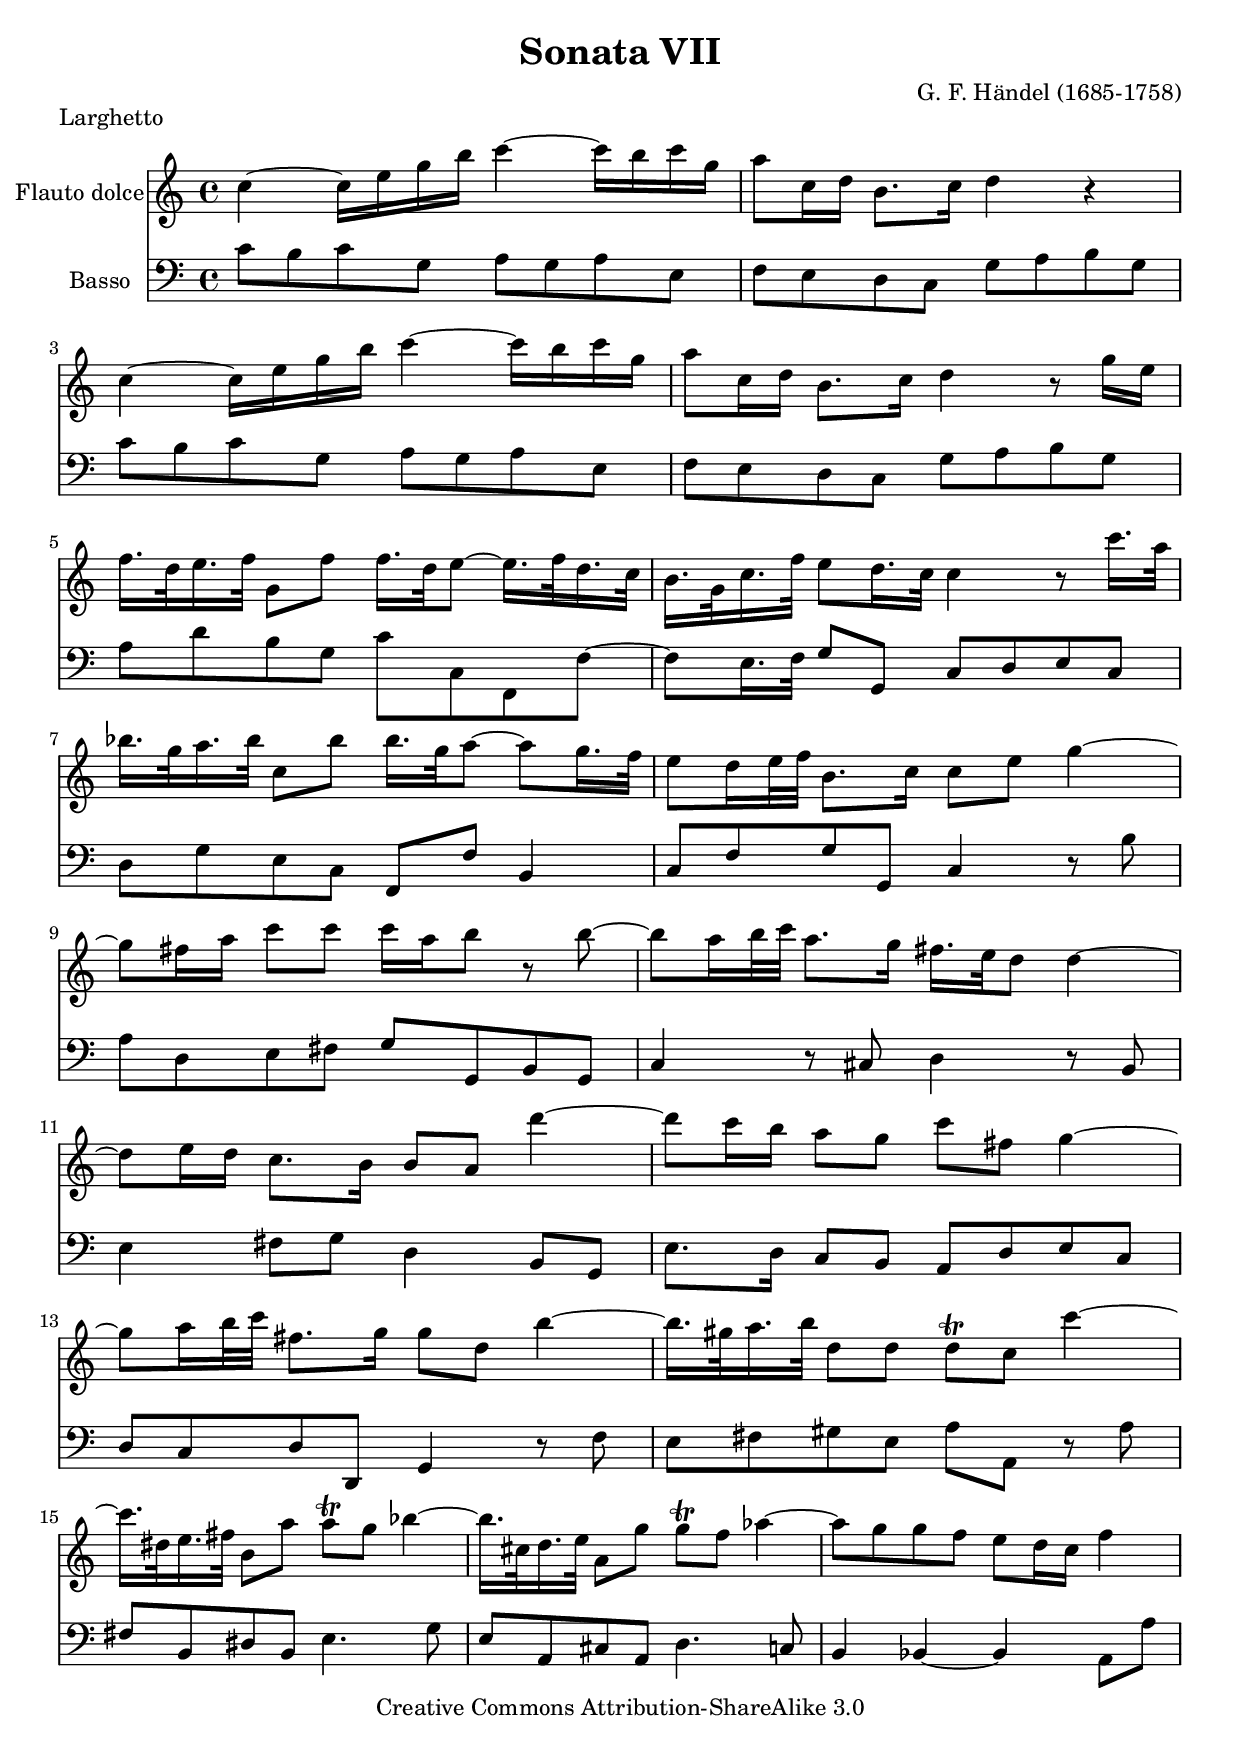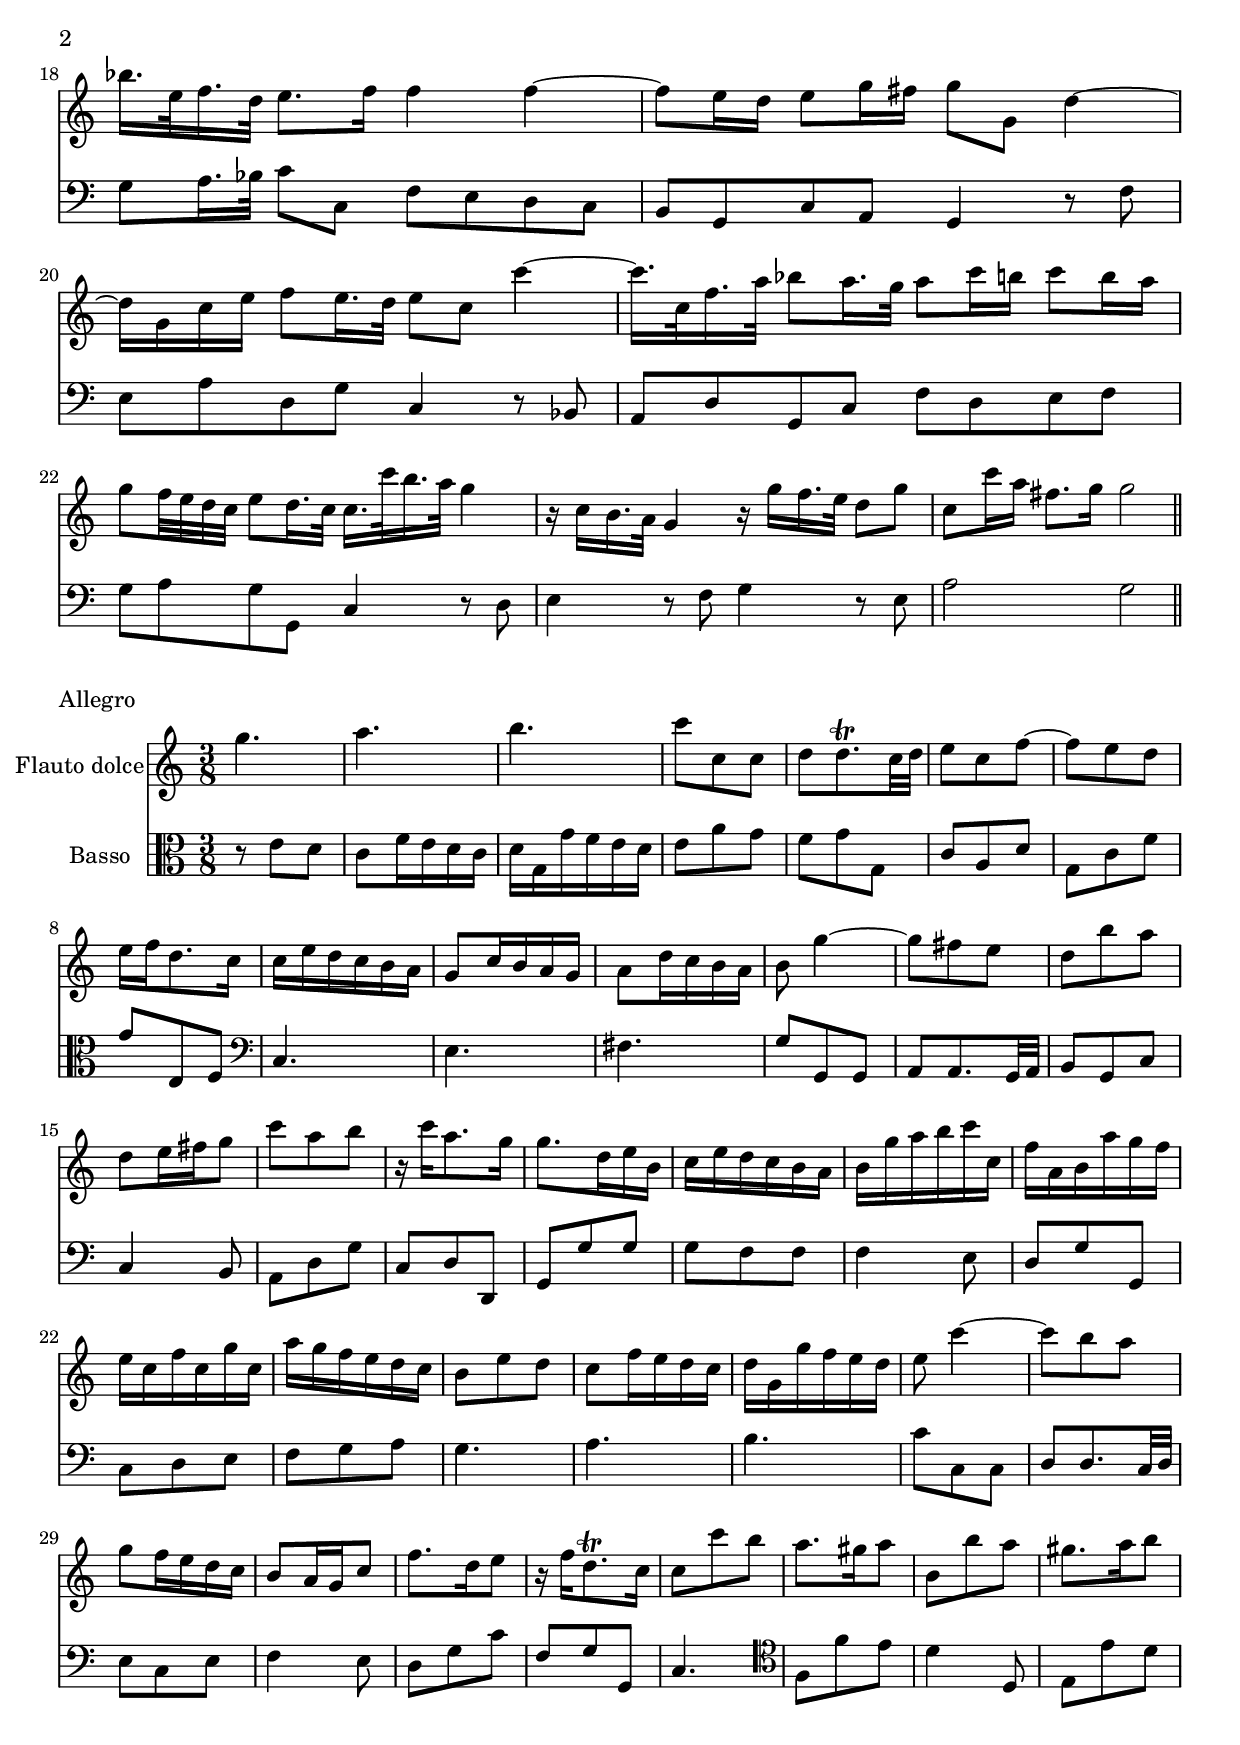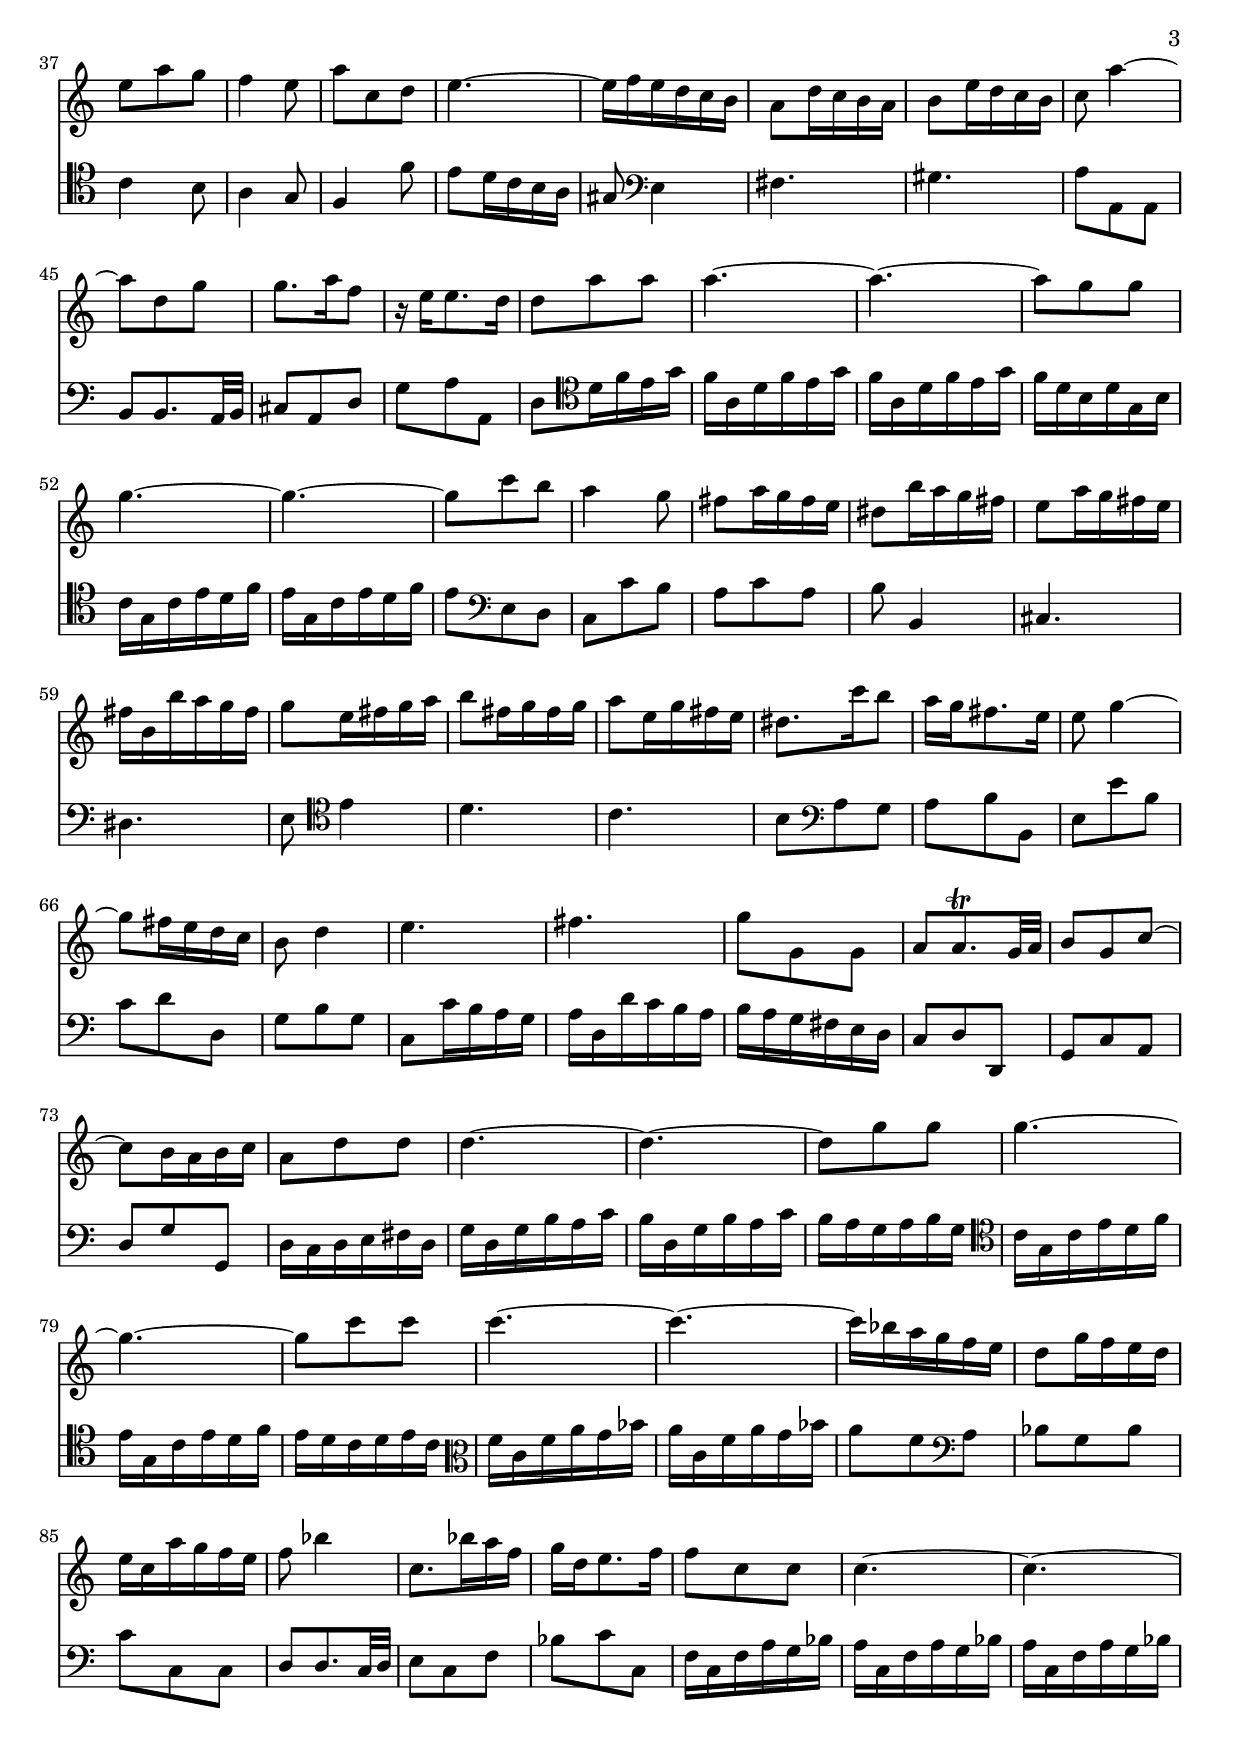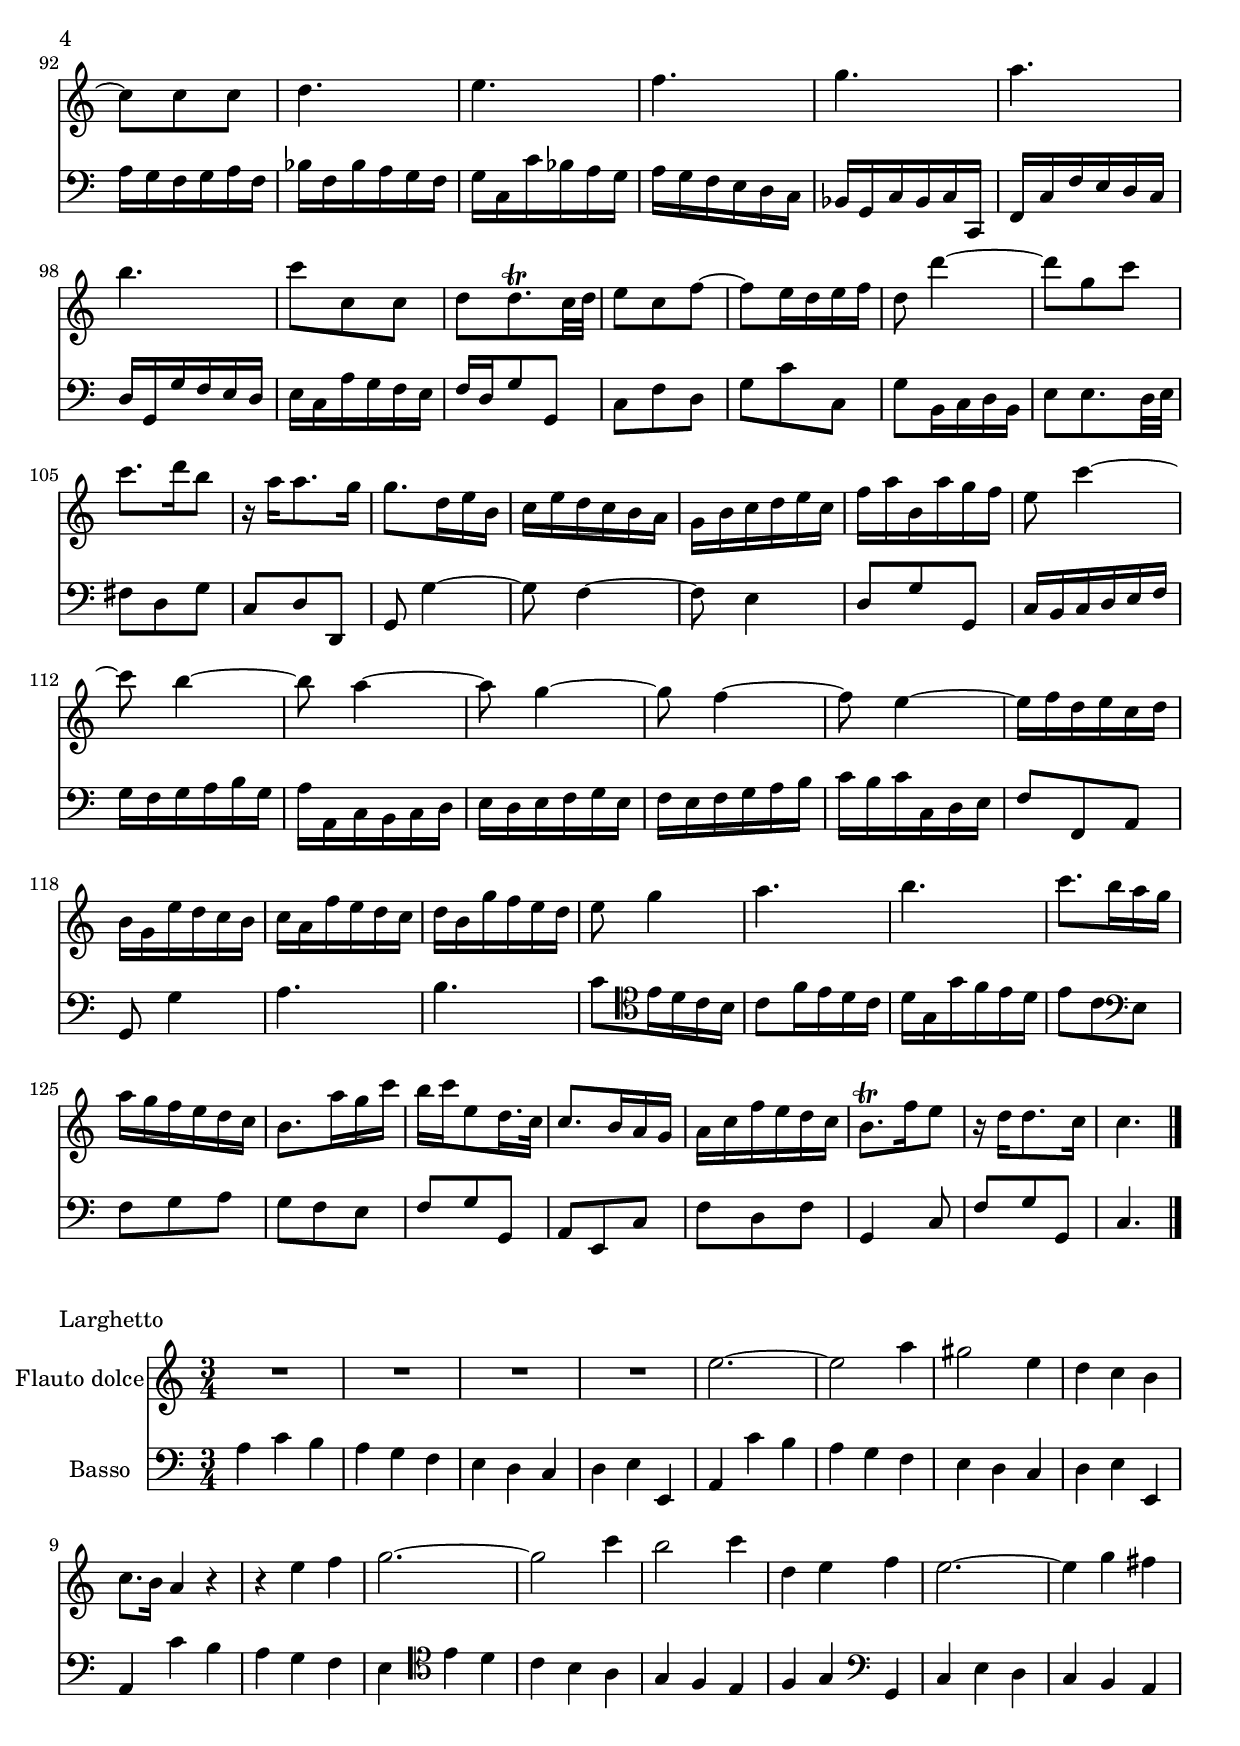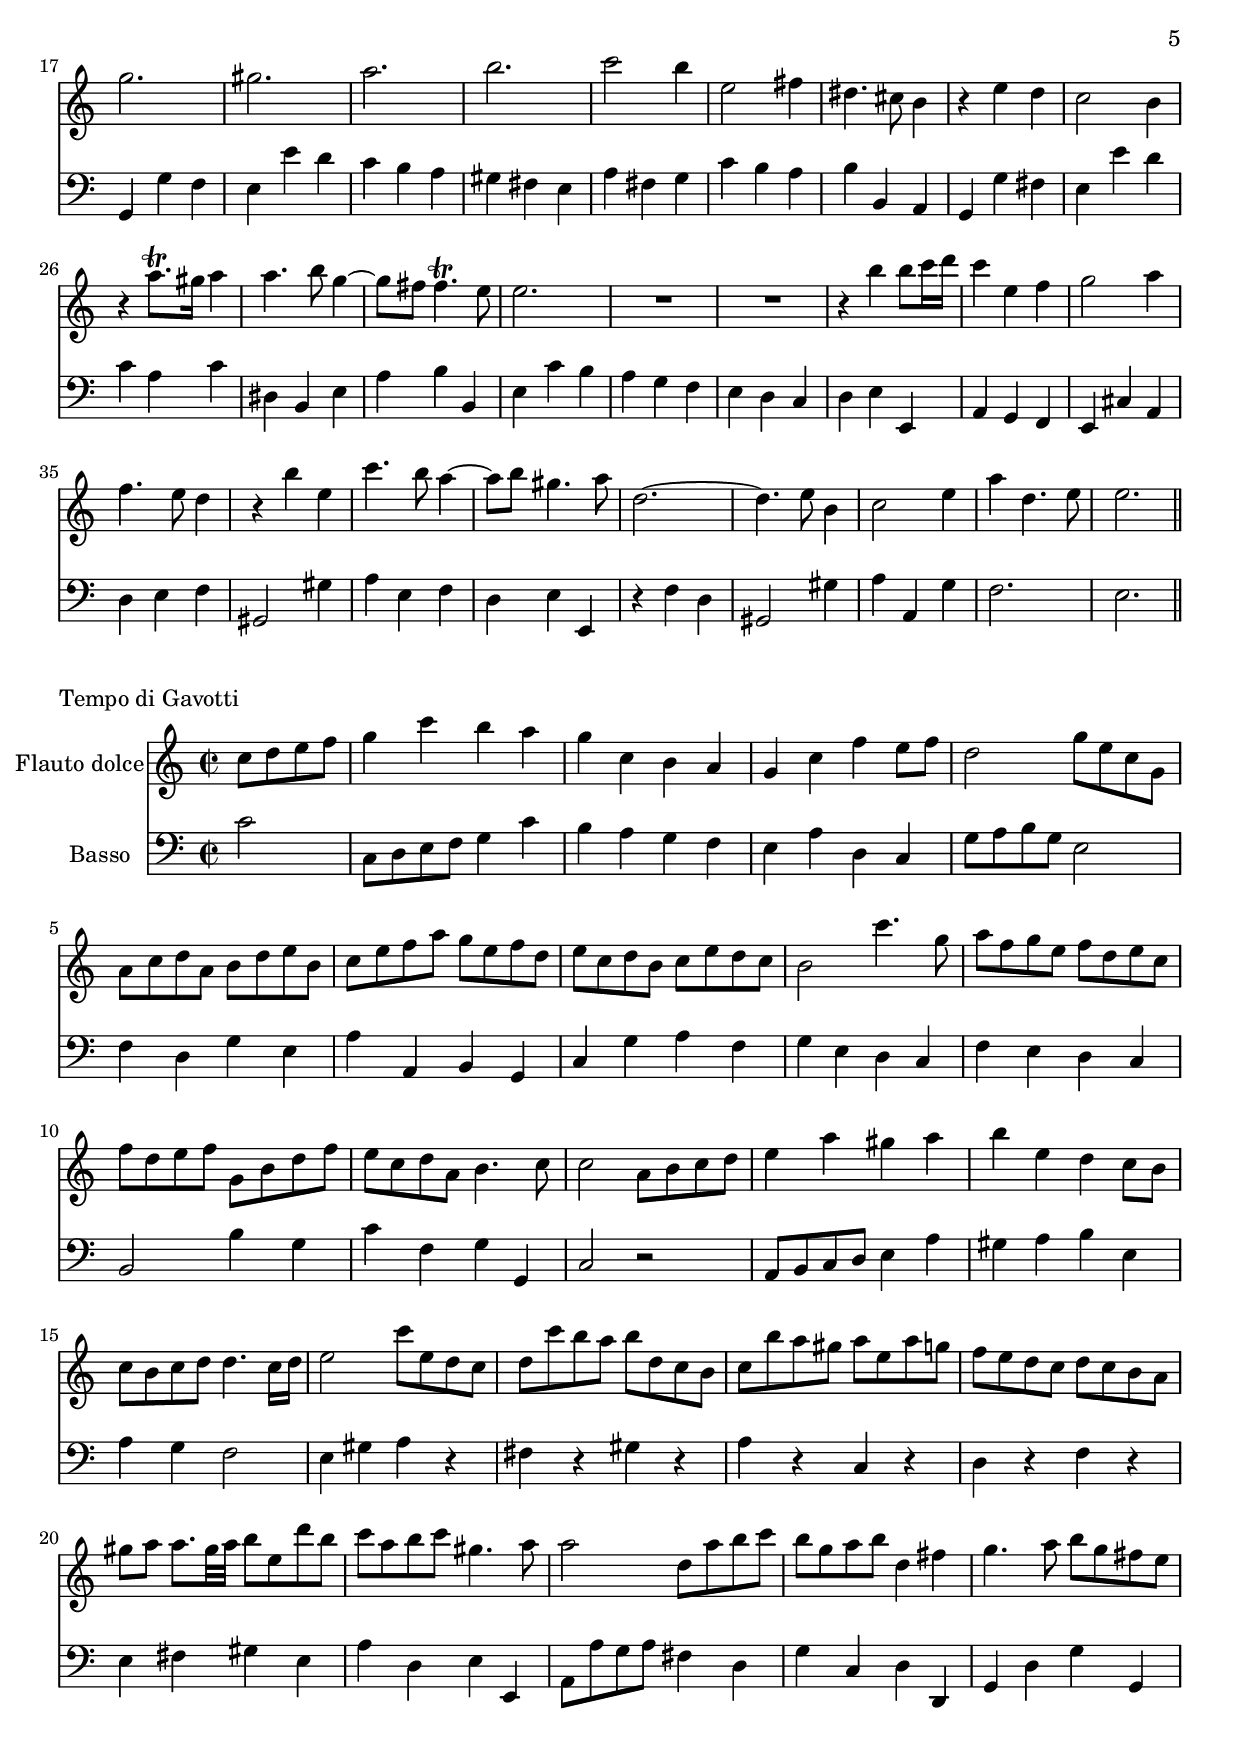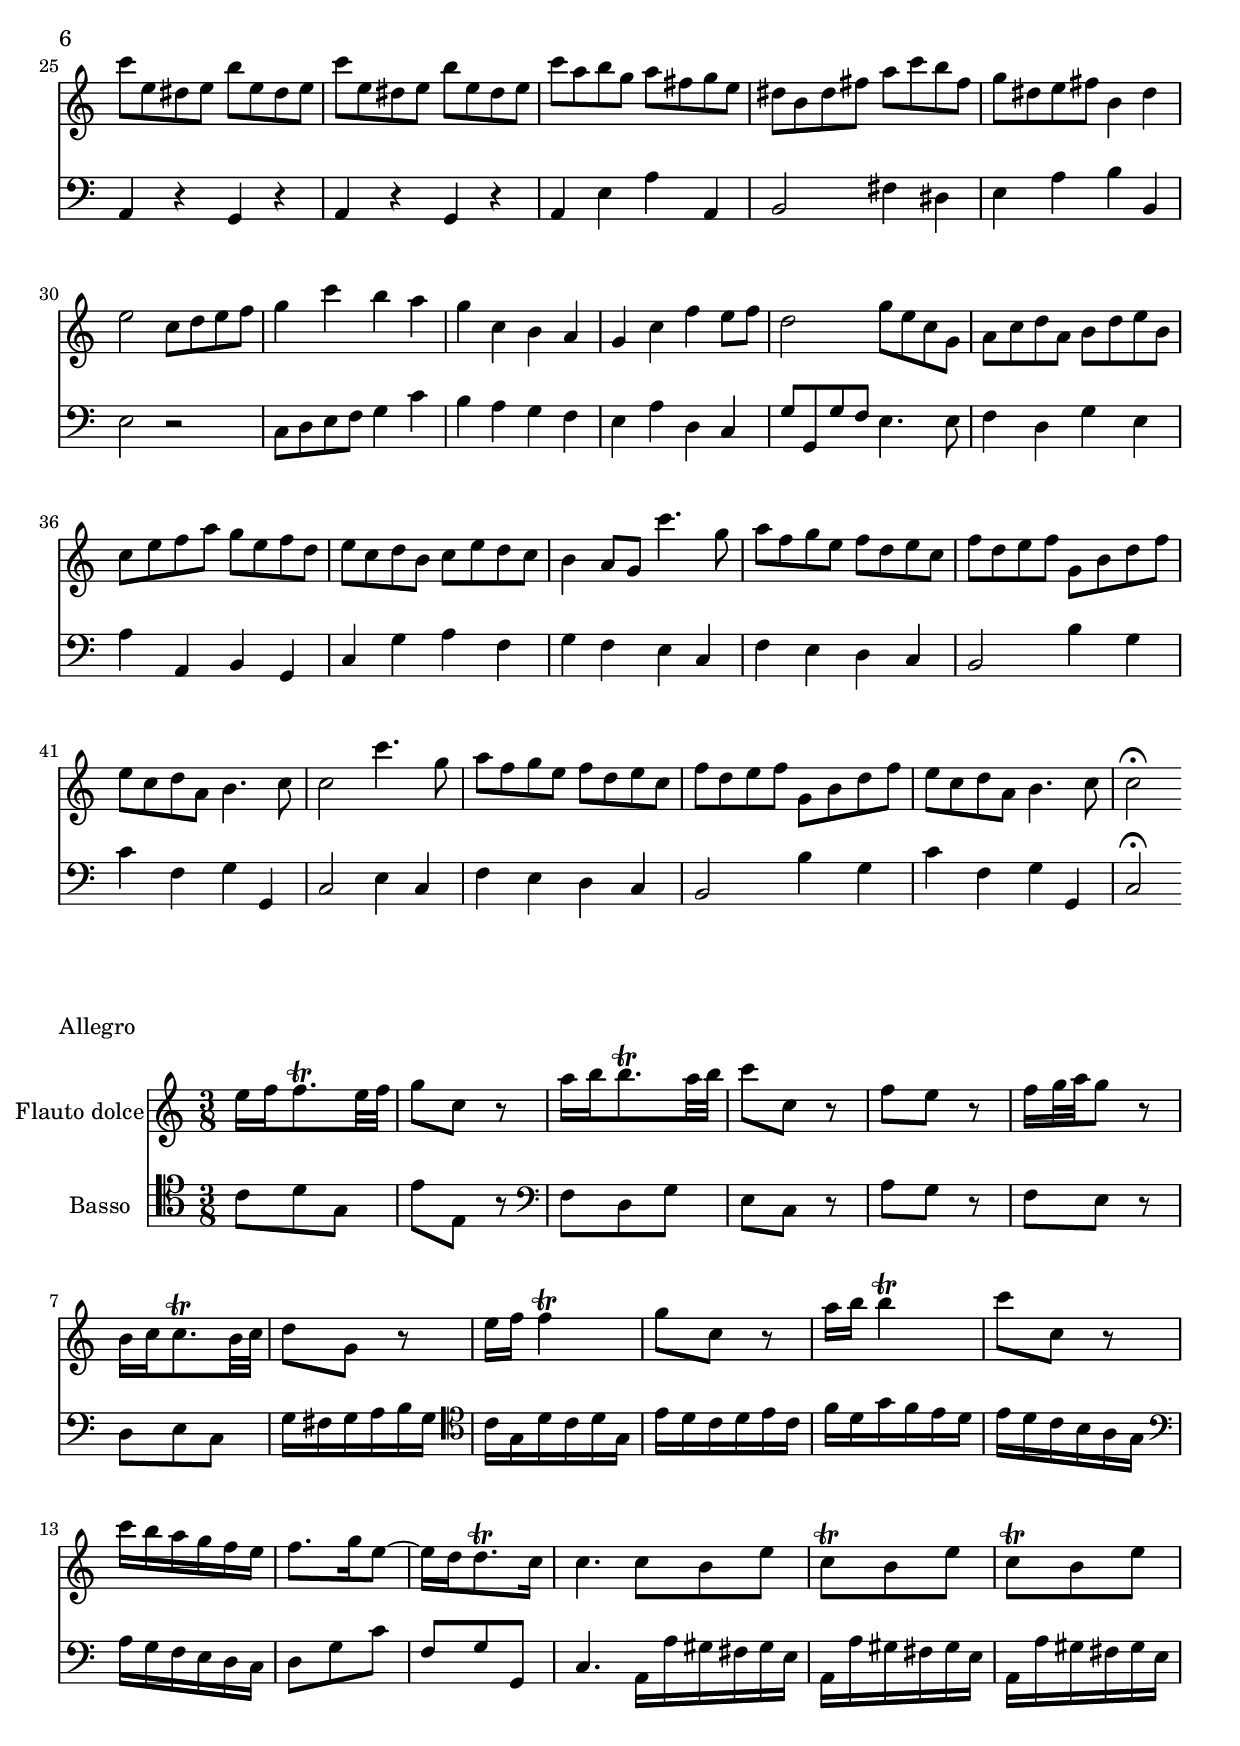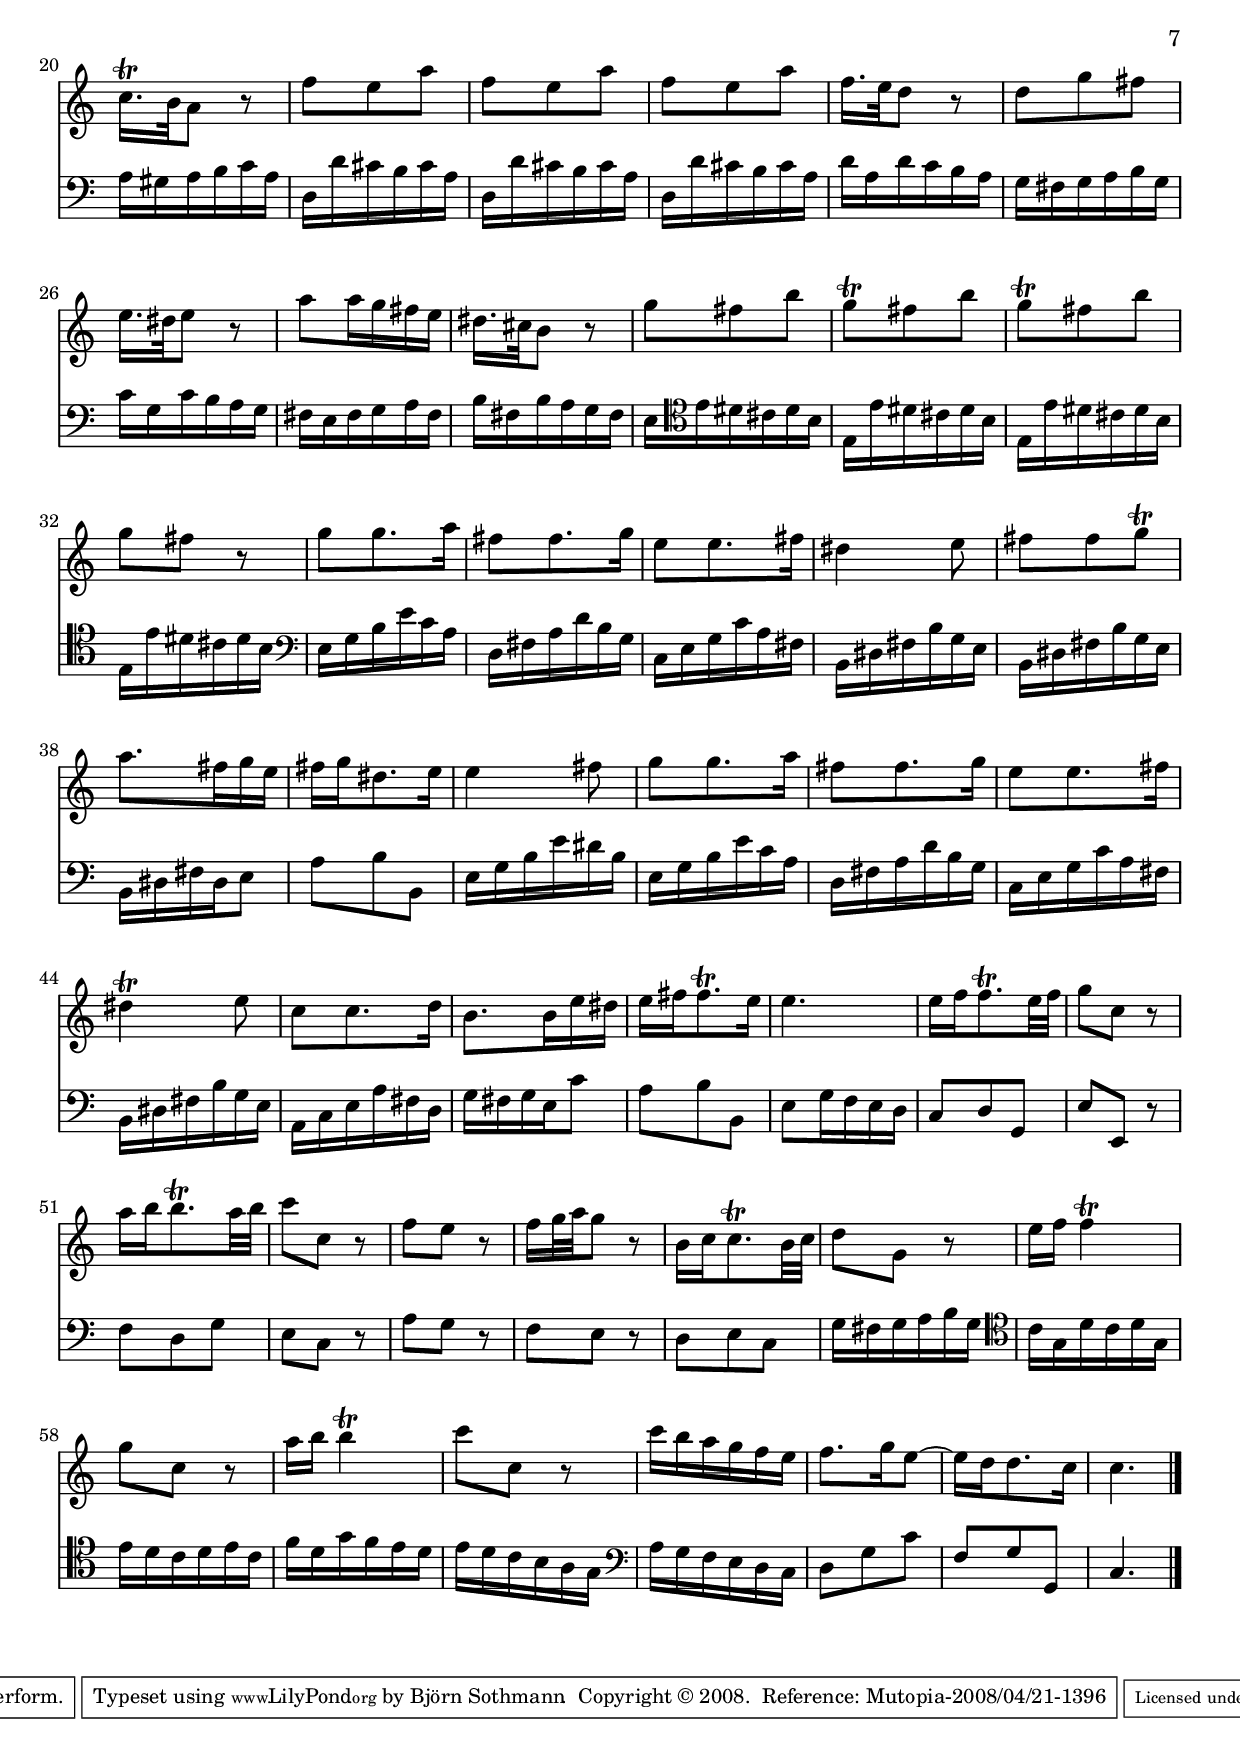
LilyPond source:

% Created on Mon Apr 07 19:35:14 CEST 2008
\version "2.11.43"

\header {
	title = "Sonata VII"
	composer = "G. F. Händel (1685-1758)"
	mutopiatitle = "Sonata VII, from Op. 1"
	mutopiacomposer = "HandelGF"
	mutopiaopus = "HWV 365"
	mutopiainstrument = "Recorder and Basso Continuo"
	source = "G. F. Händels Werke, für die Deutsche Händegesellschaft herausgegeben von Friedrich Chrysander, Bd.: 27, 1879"
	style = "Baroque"
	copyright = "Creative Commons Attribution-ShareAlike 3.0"
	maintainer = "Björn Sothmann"
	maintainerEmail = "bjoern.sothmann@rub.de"
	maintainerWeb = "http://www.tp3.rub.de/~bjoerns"
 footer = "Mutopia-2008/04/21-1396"
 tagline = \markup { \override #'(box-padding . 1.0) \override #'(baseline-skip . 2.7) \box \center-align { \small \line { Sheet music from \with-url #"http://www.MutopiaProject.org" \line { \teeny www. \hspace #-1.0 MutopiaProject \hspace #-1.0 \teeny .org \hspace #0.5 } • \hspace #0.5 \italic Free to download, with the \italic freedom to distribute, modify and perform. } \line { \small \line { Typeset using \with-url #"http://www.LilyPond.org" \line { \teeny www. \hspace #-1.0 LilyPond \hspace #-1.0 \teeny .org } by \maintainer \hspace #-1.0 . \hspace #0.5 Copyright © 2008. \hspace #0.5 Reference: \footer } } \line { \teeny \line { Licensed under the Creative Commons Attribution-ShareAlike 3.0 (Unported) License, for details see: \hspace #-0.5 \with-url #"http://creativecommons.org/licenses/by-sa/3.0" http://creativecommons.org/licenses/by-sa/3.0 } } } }
}

\include "deutsch.ly"


\score {
	<<
		\new Staff  {
	\time 4/4
	\override Score.MetronomeMark #'stencil = ##f
	\tempo 4 = 50 
	\set Staff.instrumentName="Flauto dolce"
	\set Staff.midiInstrument="recorder"
	\key c \major
	\clef treble
	\relative c'' { 	
		c4~ c16 e g h c4~ c16 h c g |
		a8 c,16 d h8. c16 d4 r |
		c~ c16 e g h c4~ c16 h c g |
		a8 c,16 d h8. c16 d4 r8 g16 e |
		f16. d32 e16. f32 g,8 f' f16. d32 e8~ e16. f32 d16. c32 |
		h16. g32 c16. f32 e8 d16. c32 c4 r8 c'16. a32 |
		b16. g32 a16. b32 c,8 b' b16. g32 a8~ a g16. f32 |
		e8 d16 e32 f h,8. c16 c8 e g4~ |
		g8 fis16 a c8 c c16 a h8 r h~ |
		h a16 h32 c a8. g16 fis16. e32 d8 d4~ |
		d8 e16 d c8. h16 h8 a d'4~ |
		d8 c16 h a8 g c fis, g4~ |
		g8 a16 h32 c fis,8. g16 g8 d h'4~ |
		h16. gis32 a16. h32 d,8 d d\trill c c'4~ |
		c16. dis,32 e16. fis32 h,8 a' a\trill g b4~ |
		b16. cis,32 d16. e32 a,8 g' g\trill f as4~ |
		as8 g g f e d16 c f4 |
		b16. e,32 f16. d32 e8. f16 f4 f~ |
		f8 e16 d e8 g16 fis g8 g, d'4~ |
		d16 g, c e f8 e16. d32 e8 c c'4~ |
		c16. c,32 f16. a32 b8 a16. g32 a8 c16 h c8 h16 a |
		g8 f32 e d c e8 d16. c32 c16. c'32 h16. a32 g4 |
		r16 c, h16. a32 g4 r16 g' f16. e32 d8 g |
		c, c'16 a fis8. g16 g2 |
	\bar "||"
	}

}

		\new Staff  {
	\set Staff.instrumentName="Basso"
	\set Staff.midiInstrument="harpsichord"
	\key c \major
	\clef bass
	\relative c' { 	
		c8 h c g a g a e |
		f e d c g' a h g |
		c h c g a g a e |
		f e d c g' a h g |
		a d h g c c, f, f'~ |
		f e16. f32 g8 g, c d e c |
		d g e c f, f' h,4 |
		c8 f g g, c4 r8 h' |
		a d, e fis g g, h g |
		c4 r8 cis d4 r8 h |
		e4 fis8 g d4 h8 g |
		e'8. d16 c8 h a d e c |
		d c d d, g4 r8 f' |
		e fis gis e a a, r a' |
		fis h, dis h e4. g8 |
		e8 a, cis a d4. c8 |
		h4 b~ b a8 a' |
		g a16. b32 c8 c, f e d c |
		h g c a g4 r8 f' |
		e a d, g c,4 r8 b |
		a d g, c f d e f |
		g a g g, c4 r8 d |
		e4 r8 f g4 r8 e |
		a2 g |
	\bar "||"
	}

}

	>>
	
	\header {
		piece="Larghetto"
	}
	
	\midi {
	}

	\layout  {
	}
}

\score {
	<<
		\new Staff  {
	\time 3/8
	\override Score.MetronomeMark #'stencil = ##f
	\tempo 4 = 100 
	\set Staff.instrumentName="Flauto dolce"
	\set Staff.midiInstrument="recorder"
	\key c \major
	\clef treble
	\relative c''' { 	
		g4. |
		a |
		h |
		c8 c, c |
		d d8.\trill c32 d |
		e8 c f~ |
		f e d |
		e16 f d8. c16 |
		c16 e d c h a |
		g8 c16 h a g |
		a8 d16 c h a |
		h8 g'4~ |
		g8 fis e |
		d h' a |
		d, e16 fis g8 |
		c a h |
		r16 c a8. g16 |
		g8. d16 e h |
		c e d c h a |
		h g' a h c c, |
		f a, h a' g f |
		e c f c g' c, |
		a' g f e d c |
		h8 e d |
		c f16 e d c |
		d g, g' f e d |
		e8 c'4~ |
		c8 h a |
		g f16 e d c |
		h8 a16 g c8 |
		f8. d16 e8 |
		r16 f d8.\trill c16 |
		c8 c' h |
		a8. gis16 a8 |
		h, h' a |
		gis8. a16 h8 |
		e, a g |
		f4 e8 |
		a c, d |
		e4.~ |
		e16 f e d c h |
		a8 d16 c h a |
		h8 e16 d c h |
		c8 a'4~ |
		a8 d, g |
		g8. a16 f8 |
		r16 e e8. d16 |
		d8 a' a |
		a4.~ |
		a~ |
		a8 g g |
		g4.~ |
		g~ |
		g8 c h |
		a4 g8 |
		fis a16 g fis e |
		dis8 h'16 a g fis |
		e8 a16 g fis e |
		fis h, h' a g fis |
		g8 e16 fis g a |
		h8 fis16 g fis g |
		a8 e16 g fis e |
		dis8. c'16 h8 |
		a16 g fis8. e16 |
		e8 g4~ |
		g8 fis16 e d c |
		h8 d4 |
		e4. |
		fis |
		g8 g, g |
		a a8.\trill g32 a |
		h8 g c~ |
		c h16 a h c |
		a8 d d |
		d4.~ |
		d~ |
		d8 g g |
		g4.~ |
		g~ |
		g8 c c |
		c4.~ |
		c~ |
		c16 b a g f e |
		d8 g16 f e d |
		e c a' g f e |
		f8 b4 |
		c,8. b'16 a f |
		g d e8. f16 |
		f8 c c |
		c4.~ |
		c~ |
		c8 c c |
		d4. |
		e |
		f |
		g |
		a |
		h |
		c8 c, c |
		d d8.\trill c32 d |
		e8 c f~ |
		f e16 d e f |
		d8 d'4~ |
		d8 g, c |
		c8. d16 h8 |
		r16 a a8. g16 |
		g8. d16 e h |
		c e d c h a |
		g h c d e c |
		f a h, a' g f |
		e8 c'4~ |
		c8 h4~ |
		h8 a4~ |
		a8 g4~ |
		g8 f4~ |
		f8 e4~ |
		e16 f d e c d |
		h g e' d c h |
		c a f' e d c |
		d h g' f e d |
		e8 g4 |
		a4. |
		h |
		c8. h16 a g |
		a g f e d c |
		h8. a'16 g c |
		h c e,8 d16. c32 |
		c8. h16 a g |
		a c f e d c |
		h8.\trill f'16 e8 |
		r16 d d8. c16 |
		c4. |
	\bar "|."
	}

}

		\new Staff  {
	\set Staff.instrumentName="Basso"
	\set Staff.midiInstrument="harpsichord"
	\key c \major
	\clef alto
	\relative c' { 	
		r8 e d |
		c f16 e d c |
		d g, g' f e d |
		e8 a g |
		f g g, |
		c a d |
		g, c f |
		g e, f |
		\clef bass c4. |
		e |
		fis |
		g8 g, g |
		a a8. g32 a |
		h8 g c |
		c4 h8 |
		a d g |
		c, d d, |
		g g' g |
		g f f |
		f4 e8 |
		d g g, |
		c d e |
		f g a |
		g4. |
		a |
		h |
		c8 c, c |
		d d8. c32 d |
		e8 c e |
		f4 e8 |
		d g c |
		f, g g, |
		c4. |
		\clef tenor f8 f' e |
		d4 d,8 |
		e8 e' d |
		c4 h8 |
		a4 g8 |
		f4 f'8 |
		e d16 c h a |
		gis8 \clef bass e4 |
		fis4. |
		gis |
		a8 a, a |
		h h8. a32 h |
		cis8 a d |
		g a a, |
		d \clef tenor d'16 f e g |
		f a, d f e g |
		f a, d f e g |
		f d h d g,h |
		c g c e d f |
		e g, c e d f |
		e8 \clef bass e, d |
		c c' h |
		a c a |
		h h,4 |
		cis4. |
		dis |
		e8 \clef tenor e'4 |
		d4. |
		c |
		h8 \clef bass a g |
		a h h, |
		e e' h |
		c d d, |
		g h g |
		c, c'16 h a g |
		a d, d' c h a |
		h a g fis e d |
		c8 d d, |
		g c a |
		d g g, |
		d'16 c d e fis d |
		g d g h a c |
		h d, g h a c |
		h a g a h g |
		\clef tenor c g c e d f |
		e g, c e d f |
		e d c d e c |
		\clef alto f c f a g b |
		a c, f a g b |
		a8 f \clef bass a, |
		b g b |
		c c, c |
		d d8. c32 d |
		e8 c f |
		b c c, |
		f16 c f a g b |
		a c, f a g b |
		a c, f a g b |
		a g f g a f |
		b f b a g f |
		g c, c' b a g |
		a g f e d c |
		b g c b c c, |
		f c' f e d c |
		d g, g' f e d |
		e c a' g f e |
		f d g8 g, |
		c f d |
		g c c, |
		g' h,16 c d h |
		e8 e8. d32 e |
		fis8 d g |
		c, d d, |
		g g'4~ |
		g8 f4~ |
		f8 e4 |
		d8 g g, |
		c16 h c d e f |
		g f g a h g |
		a a, c h c d |
		e d e f g e |
		f e f g a h |
		c h c c, d e |
		f8 f, a |
		g g'4 |
		a4. |
		h |
		c8 \clef tenor e16 d c h |
		c8 f16 e d c |
		d g, g' f e d |
		e8 c \clef bass e, |
		f g a |
		g f e |
		f g g, |
		a e c' |
		f d f |
		g,4 c8 |
		f g g, |
		c4. |
	\bar "|."
	}

}

	>>
	
	\header {
		piece="Allegro"
	}
	
	\midi {
	}

	\layout  {
	}
}

\score {
	<<
		\new Staff  {
	\time 3/4
	\override Score.MetronomeMark #'stencil = ##f
	\tempo 4 = 60 
	\set Staff.instrumentName="Flauto dolce"
	\set Staff.midiInstrument="recorder"
	\key c \major
	\clef treble
	\relative c'' { 	
		R2.*4 |
		e2.~ |
		e2 a4 |
		gis2 e4 |
		d c h |
		c8. h16 a4 r |
		r e' f |
		g2.~ |
		g2 c4 |
		h2 c4 |
		d, e f |
		e2.~ |
		e4 g fis |
		g2. |
		gis |
		a |
		h |
		c2 h4 |
		e,2 fis4 |
		dis4. cis8 h4 |
		r e d |
		c2 h4 |
		r4 a'8.\trill gis16 a4 |
		a4. h8 g4~ |
		g8 fis fis4.\trill e8 |
		e2. |
		R2.*2 |
		r4 h' h8 c16 d |
		c4 e, f |
		g2 a4 |
		f4. e8 d4 |
		r h' e, |
		c'4. h8 a4~ |
		a8 h gis4. a8 |
		d,2.~ |
		d4. e8 h4 |
		c2 e4 |
		a d,4. e8 |
		e2. |
	\bar "||"
	}

}

		\new Staff  {
	\set Staff.instrumentName="Basso"
	\set Staff.midiInstrument="harpsichord"
	\key c \major
	\clef bass
	\relative c' { 	
		a4 c h |
		a g f |
		e d c |
		d e e, |
		a c' h |
		a g f |
		e d c |
		d e e, |
		a c' h |
		a g f |
		e \clef tenor e' d |
		c h a |
		g f e |
		f g \clef bass g, |
		c e d |
		c h a |
		g g' f |
		e e' d |
		c h a |
		gis fis e |
		a fis g |
		c h a |
		h h, a |
		g g' fis |
		e e' d |
		c a c |
		dis, h e |
		a h h, |
		e c' h |
		a g f |
		e d c |
		d e e, |
		a g f |
		e cis' a |
		d e f |
		gis,2 gis'4 |
		a e f |
		d e e, |
		r f' d |
		gis,2 gis'4 |
		a a, g' |
		f2. |
		e |
	\bar "||"
	}

}

	>>
	
	\header {
		piece="Larghetto"
	}
	
	\midi {
	}

	\layout  {
	}
}

\score {
	<<
		\new Staff  {
	\time 2/2
	\override Score.MetronomeMark #'stencil = ##f
	\tempo 4 = 160 
	\set Staff.instrumentName="Flauto dolce"
	\set Staff.midiInstrument="recorder"
	\key c \major
	\clef treble
	\relative c'' { 	
		\partial 2 c8 d e f |
		g4 c h a |
		g c, h a |
		g c f e8 f |
		d2 \bar ":|:" g8 e c g |
		a c d a h d e h |
		c e f a g e f d |
		e c d h c e d c |
		h2 c'4. g8 |
		a f g e f d e c |
		f d e f g, h d f |
		e c d a h4. c8 |
		c2 \bar ":|:" a8 h c d |
		e4 a gis a |
		h e, d c8 h |
		c h c d d4. c16 d |
		e2 c'8 e, d c |
		d c' h a h d, c h |
		c h' a gis a e a g |
		f e d c d c h a |
		gis' a a8. gis32 a h8 e, d' h |
		c a h c gis4. a8 |
		a2 d,8 a' h c |
		h g a h d,4 fis |
		g4. a8 h g fis e |
		c' e, dis e h' e, dis e |
		c' e, dis e h' e, dis e |
		c' a h g a fis g e |
		dis h dis fis a c h fis |
		g dis e fis h,4 dis |
		e2 c8 d e f |
		g4 c h a |
		g c, h a |
		g c f e8 f |
		d2 g8 e c g |
		a c d a h d e h |
		c e f a g e f d |
		e c d h c e d c |
		h4 a8 g c'4. g8 |
		a f g e f d e c |
		f d e f g, h d f |
		e c d a h4. c8 |
		c2 c'4. g8 |
		a f g e f d e c |
		f d e f g, h d f |
		e c d a h4. c8 |
		c2\fermata
	\bar ":|"
	}

}

		\new Staff  {
	\set Staff.instrumentName="Basso"
	\set Staff.midiInstrument="harpsichord"
	\key c \major
	\clef bass
	\relative c' { 	
		\partial 2 c2 |
		c,8 d e f g4 c |
		h a g f |
		e a d, c |
		g'8 a h g \bar ":|:" e2 |
		f4 d g e |
		a a, h g |
		c g' a f |
		g e d c |
		f e d c |
		h2 h'4 g |
		c f, g g, |
		c2\bar ":|:" r |
		a8 h c d e4 a |
		gis a h e, |
		a g f2 |
		e4 gis a r |
		fis r gis r |
		a r c, r |
		d r f r |
		e fis gis e |
		a d, e e, |
		a8 a' g a fis4 d |
		g c, d d, |
		g d' g g, |
		a r g r |
		a r g r |
		a e' a a, |
		h2 fis'4 dis |
		e a h h, |
		e2 r |
		c8 d e f g4 c |
		h a g f |
		e a d, c |
		g'8 g, g' f e4. e8 |
		f4 d g e |
		a a, h g |
		c g' a f |
		g f e c |
		f e d c |
		h2 h'4 g |
		c f, g g, |
		c2 e4 c |
		f e d c |
		h2 h'4 g |
		c f, g g, |
		c2\fermata
	\bar ":|"
	}

}

	>>
	
	\header {
		piece="Tempo di Gavotti"
	}
	
	\midi {
	}

	\layout  {
	}
}

\score {
	<<
		\new Staff  {
	\time 3/8
	\override Score.MetronomeMark #'stencil = ##f
	\tempo 4 = 60 
	\set Staff.instrumentName="Flauto dolce"
	\set Staff.midiInstrument="recorder"
	\key c \major
	\clef treble
	\relative c'' { 	
		e16 f f8.\trill e32 f |
		g8 c, r |
		a'16 h h8.\trill a32 h |
		c8 c, r |
		f e r |
		f16 g32 a g8 r |
		h,16 c c8.\trill h32 c |
		d8 g, r |
		e'16 f f4\trill |
		g8 c, r |
		a'16 h h4\trill |
		c8 c, r |
		c'16 h a g f e |
		f8. g16 e8~ |
		e16 d d8.\trill c16 |
		c4. \bar ":|" |
		c8 h e |
		c\trill h e |
		c\trill h e |
		c16.\trill h32 a8 r |
		f' e a |
		f e a |
		f e a |
		f16. e32 d8 r |
		d g fis |
		e16. dis32 e8 r |
		a a16 g fis e |
		dis16. cis32 h8 r |
		g' fis h |
		g\trill fis h |
		g\trill fis h |
		g fis r |
		g g8. a16 |
		fis8 fis8. g16 |
		e8 e8. fis16 |
		dis4 e8 |
		fis fis g\trill |
		a8. fis16 g e |
		fis g dis8. e16 |
		e4 fis8 |
		g g8. a16 |
		fis8 fis8. g16 |
		e8 e8. fis16 |
		dis4\trill e8 |
		c c8. d16 |
		h8. h16 e dis |
		e fis fis8.\trill e16 |
		e4. |
		e16 f f8.\trill e32 f |
		g8 c, r |
		a'16 h h8.\trill a32 h |
		c8 c, r |
		f e r |
		f16 g32 a g8 r |
		h,16 c c8.\trill h32 c |
		d8 g, r |
		e'16 f f4\trill |
		g8 c, r |
		a'16 h h4\trill |
		c8 c, r |
		c'16 h a g f e |
		f8. g16 e8~ |
		e16 d d8. c16 |
		c4. |
	\bar "|."
	}

}

		\new Staff  {
	\set Staff.instrumentName="Basso"
	\set Staff.midiInstrument="harpsichord"
	\key c \major
	\clef tenor
	\relative c' { 	
		c8 d g, |
		e' e, r |
		\clef bass f d g |
		e c r |
		a' g r |
		f e r |
		d e c |
		g'16 fis g a h g |
		\clef tenor c g d' c d g, |
		e' d c d e c |
		f d g f e d |
		e d c h a g |
		\clef bass a g f e d c |
		d8 g c |
		f, g g, |
		c4. \bar ":|" |
		a16 a' gis fis gis e |
		a, a' gis fis gis e |
		a, a' gis fis gis e |
		a gis a h c a |
		d, d' cis h cis a |
		d, d' cis h cis a |
		d, d' cis h cis a |
		d a d c h a |
		g fis g a h g |
		c g c h a g |
		fis e fis g a fis |
		h fis h a g fis |
		e \clef tenor e' dis cis dis h |
		e, e' dis cis dis h |
		e, e' dis cis dis h |
		e, e' dis cis dis h |
		\clef bass e, g h e c a |
		d, fis a d h g |
		c, e g c a fis |
		h, dis fis h g e |
		h dis fis h g e |
		h dis fis dis e8 |
		a h h, |
		e16 g h e dis h |
		e, g h e c a |
		d, fis a d h g |
		c, e g c a fis |
		h, dis fis h g e |
		a, c e a fis d |
		g fis g e c'8 |
		a h h, |
		e g16 f e d |
		c8 d g, |
		e' e, r |
		f' d g |
		e c r |
		a' g r |
		f e r |
		d e c |
		g'16 fis g a h g |
		\clef tenor c g d' c d g, |
		e' d c d e c |
		f d g f e d |
		e d c h a g |
		\clef bass a g f e d c |
		d8 g c |
		f, g g, |
		c4. |
	\bar "|."
	}

}

	>>
	
	\header {
		piece="Allegro"
	}
	
	\midi {
	}

	\layout  {
	}
}

\paper {
}

